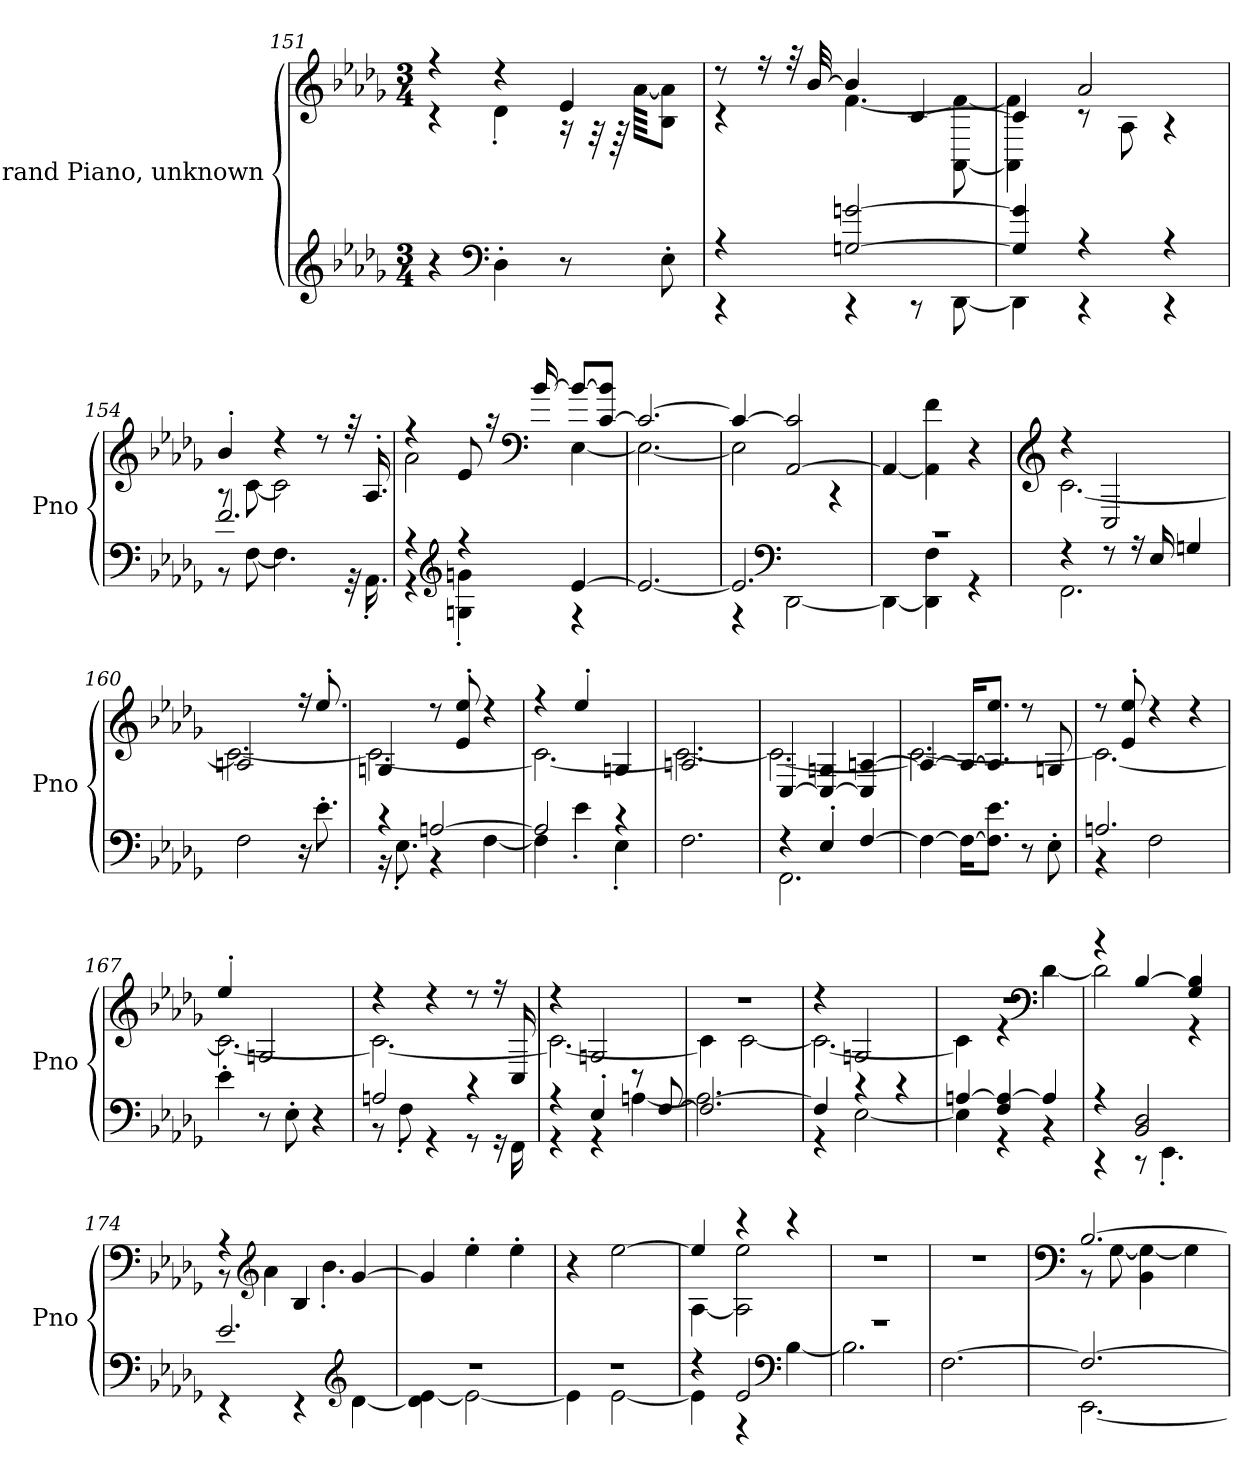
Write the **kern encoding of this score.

**kern	**kern
*part1	*part1
*staff2	*staff1
*I"Grand Piano, unknown	*
*I'Pno	*
!!LO:PB:g=z
*clefG2	*clefG2
*k[b-e-a-d-g-]	*k[b-e-a-d-g-]
*M3/4	*M3/4
=151	=151
*	*^
4r	4r	4r
*clefF4	*	*
4D-'\	4r	4d-'\
8r	4e-/	16r
.	.	32r
.	.	64r
.	.	[64a-\KKKL
8E-'\	.	8B-\ 8a-\]J
=152	=152	=152
*^	*	*
4r	4r	8r	4r
.	.	16r	.
.	.	32r	.
.	.	[32b-/	.
[2Gn/ [2gn/	4r	4b-/]	[4.f\
.	8r	[4c/	.
.	[8DD-\	.	[8AA-\ 8f\_
=153	=153	=153	=153
4G/] 4g/]	4DD-\]	4c/]	4AA-\] 4f\]
4r	4r	2a-/	8r
.	.	.	8A-\
4r	4r	.	4r
=154	=154	=154	=154
2.f/	8r	4b-'/	8r
.	[8F\	.	[8c\
.	4.F\]	4r	2c\]
.	.	8r	.
.	32r	32r	.
.	16.AA-'\	16.A-'/	.
=155	=155	=155	=155
4r	4r	4r	2a-\
*clefG2	*	*	*
4r	4Gn\' 4gn\'	8e-/	.
.	.	16r	.
*	*	*clefF4	*
.	.	[16b-/	.
[4e-/	4r	8b-/L_	[4E-\
.	.	[8c/ 8b-/]J	.
*v	*v	*	*
!!LO:LB:g=z	!!
=156	=156	=156
2.e-/_	2.c/_	2.E-\_
=157	=157	=157
*^	*	*
2.e-/]	4r	4c/_	2E-\]
*clefF4	*	*	*
.	[2DD-\	[2AA-/ 2c/]	.
.	.	.	4r
*	*	*v	*v
=158	=158	=158
2.r	4DD-\_	4AA-/_
.	4DD-\] 4F\	4AA-\] 4f\
.	4r	4r
=159	=159	=159
*	*	*clefG2
*	*	*^
4r	2.FF\	4r	[2.c\
8r	.	2C/	.
16r	.	.	.
16E-/	.	.	.
4Gn/	.	.	.
*v	*v	*	*
=160	=160	=160
2F\	2An/	2.c\_
16r	16r	.
8.e-'\	8.ee-'/	.
=161	=161	=161
*^	*	*
4r	16r	4Gn/	2.c\_
.	8.E-'\	.	.
[2An/	4r	8r	.
.	.	8e-/' 8ee-/'	.
.	[4F\	4r	.
=162	=162	=162	=162
2A/]	4F\]	4r	2.c\_
.	4e-'\	4ee-'/	.
4r	4E-'\	4Gn/	.
*v	*v	*	*
=163	=163	=163
2.F\	2.An/	2.c\_
!!LO:LB:g=z	!!
=164	=164	=164
*^	*	*
4r	2.FF\	[4C/	2.c\_
4E-'/	.	4C/_ 4Gn/	.
[4F/	.	4C/] [4An/	.
*v	*v	*	*
=165	=165	=165
4F\_	4A/_	2.c\_
16F\KL_	16A/KL_	.
8.F\] 8.e-\J	8.A/] 8.ee-/J	.
8r	8r	.
8E-'\	8Gn/	.
=166	=166	=166
*^	*	*
2.An/	4r	8r	2.c\_
.	.	8e-/' 8ee-/'	.
.	2F\	4r	.
.	.	4r	.
*v	*v	*	*
=167	=167	=167
4e-'\	4ee-'/	2.c\_
8r	2Gn/	.
8E-'\	.	.
4r	.	.
=168	=168	=168
*^	*	*
2An/	8r	4r	2.c\_
.	8F'\	.	.
.	4r	4r	.
4r	8r	8r	.
.	16r	16r	.
.	16FF\	16C/	.
=169	=169	=169	=169
4r	4r	4r	2.c\_
4E-'/	4r	2Gn/	.
8r	[4An\	.	.
[8F/	.	.	.
=170	=170	=170	=170
2.F/_	2.A\]	2.r	4c\]
.	.	.	[2c\
!!LO:LB:g=z	!!
=171	=171	=171	=171
4F/]	4r	4r	2.c\_
4r	[2E-\	2Gn/	.
4r	.	.	.
=172	=172	=172	=172
[4An/	4E-\]	2.r	4c\]
4F/ 4A/_	4r	.	4r
*	*	*clefF4	*
4A/]	4r	.	[4d-\
=173	=173	=173	=173
4r	4r	4r	2d-\]
2BB-/ 2D-/	8r	[4B-/	.
.	4.EE-'\	.	.
.	.	4G-/ 4B-/]	4r
=174	=174	=174	=174
2.e-/	4r	4r	8r
*	*	*clefG2	*
.	.	.	4a-\
.	4r	4B-/	.
.	.	.	4.b-'\
*clefG2	*	*	*
.	[4d-\	[4g-/	.
*	*	*v	*v
=175	=175	=175
2.r	4d-\] [4e-\	4g-/]
.	2e-\_	4ee-'\
.	.	4ee-'\
=176	=176	=176
2.r	4e-\]	4r
.	[2e-\	[2ee-\
=177	=177	=177
*	*	*^
4r	4e-\]	4ee-/]	[4A-\
2e-/	4r	4r	2A-\] 2ee-\
*clefF4	*	*	*
.	[4B-\	4r	.
*	*	*v	*v
=178	=178	=178
2.r	2.B-\]	2.r
*v	*v	*
=179	=179
[2.F\	2.r
!!LO:LB:g=z
=180	=180
*	*clefF4
*^	*^
2.F/_	[2.EE-\	[2.B-/	8r
.	.	.	[8G-\
.	.	.	4BB-\ 4G-\_
.	.	.	4G-\]
*v	*v	*	*
*	*v	*v
=	=
*-	*-
